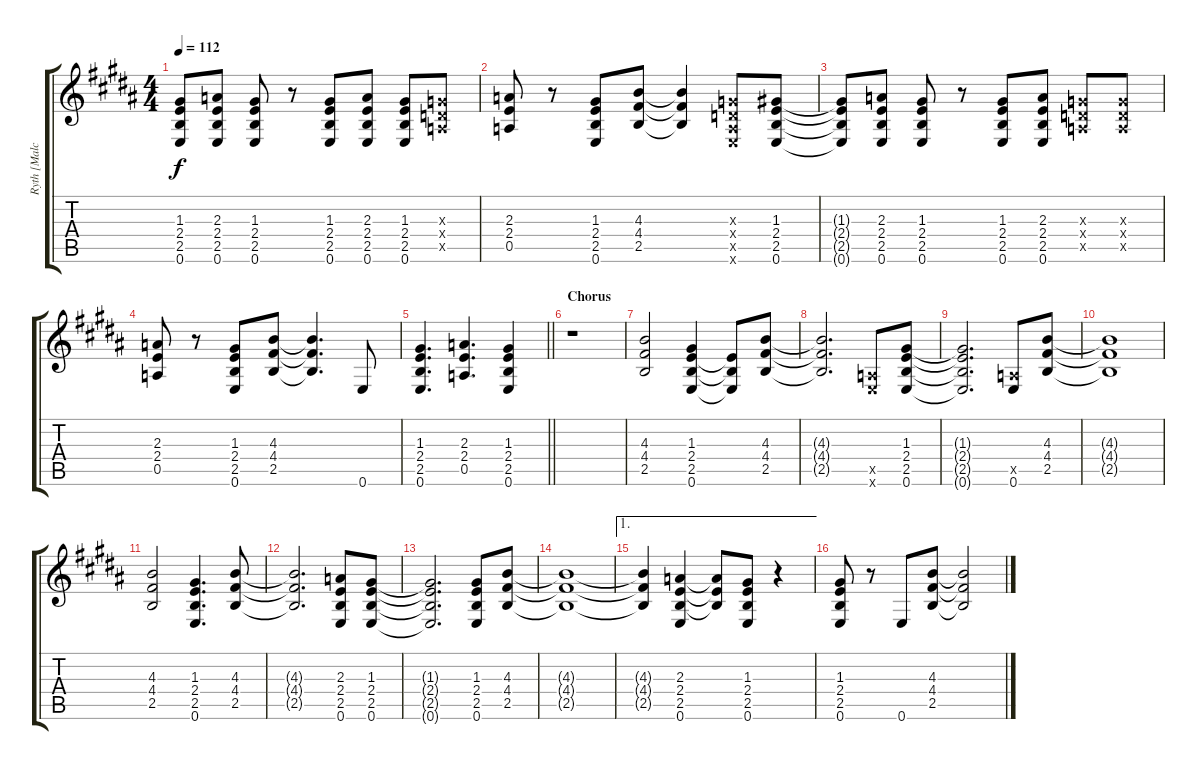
\track ("Ryth [Malcolm]" "Ryth [Malc") {instrument distortionguitar}
\staff {score tabs}
\tuning (E4 B3 G3 D3 A2 E2) {hide}
\ts (4 4)
\tempo 112
\clef g2
\ks b
(1.3{t} 2.4{t} 2.5{t} 0.6{t}).8{dy f} (2.3 2.4 2.5 0.6).8 (1.3 2.4 2.5 0.6).8 r.8 (1.3 2.4 2.5 0.6).8 (2.3 2.4 2.5 0.6).8 (1.3 2.4 2.5 0.6).8 (0.3{x} 0.4{x} 0.5{x}).8 |
(2.3 2.4 0.5).8 r.8 (1.3 2.4 2.5 0.6).8 (4.3 4.4 2.5).8 (4.3{t} 4.4{t} 2.5{t}).4 (0.3{x} 0.4{x} 0.5{x} 0.6{x}).8 (1.3 2.4 2.5 0.6).8 |
(1.3{t} 2.4{t} 2.5{t} 0.6{t}).8 (2.3 2.4 2.5 0.6).8 (1.3 2.4 2.5 0.6).8 r.8 (1.3 2.4 2.5 0.6).8 (2.3 2.4 2.5 0.6).8 (0.3{x} 0.4{x} 0.5{x}).8 (0.3{x} 0.4{x} 0.5{x}).8 |
(2.3 2.4 0.5).8 r.8 (1.3 2.4 2.5 0.6).8 (4.3 4.4 2.5).8 (4.3{t} 4.4{t} 2.5{t}).4{d} 0.6.8 |
\barLineRight lightlight
(1.3 2.4 2.5 0.6).4{d} (2.3 2.4 0.5).4{d} (1.3 2.4 2.5 0.6).4 |
\section ("" "Chorus")
r.1 |
(4.3 4.4 2.5).2 (1.3 2.4 2.5 0.6).4 (2.4{t} 2.5{t} 0.6{t}).8 (4.3 4.4 2.5).8 |
(4.3{t} 4.4{t} 2.5{t}).2{d} (0.5{x} 0.6{x}).8 (1.3 2.4 2.5 0.6).8 |
(1.3{t} 2.4{t} 2.5{t} 0.6{t}).2{d} (0.5{x} 0.6).8 (4.3 4.4 2.5).8 |
(4.3{t} 4.4{t} 2.5{t}).1 |
(4.3 4.4 2.5).2 (1.3 2.4 2.5 0.6).4{d} (4.3 4.4 2.5).8 |
(4.3{t} 4.4{t} 2.5{t}).2{d} (2.3 2.4 2.5 0.6).8 (1.3 2.4 2.5 0.6).8 |
(1.3{t} 2.4{t} 2.5{t} 0.6{t}).2{d} (1.3 2.4 2.5 0.6).8 (4.3 4.4 2.5).8 |
(4.3{t} 4.4{t} 2.5{t}).1 |
\ae 1
(4.3{t} 4.4{t} 2.5{t}).4 (2.3 2.4 2.5 0.6).4 (2.3{t} 2.4{t} 2.5{t}).8 (1.3 2.4 2.5 0.6).8 r.4 |
(1.3 2.4 2.5 0.6).8 r.8 0.6.8 (4.3 4.4 2.5).8 (4.3{t} 4.4{t} 2.5{t}).2
